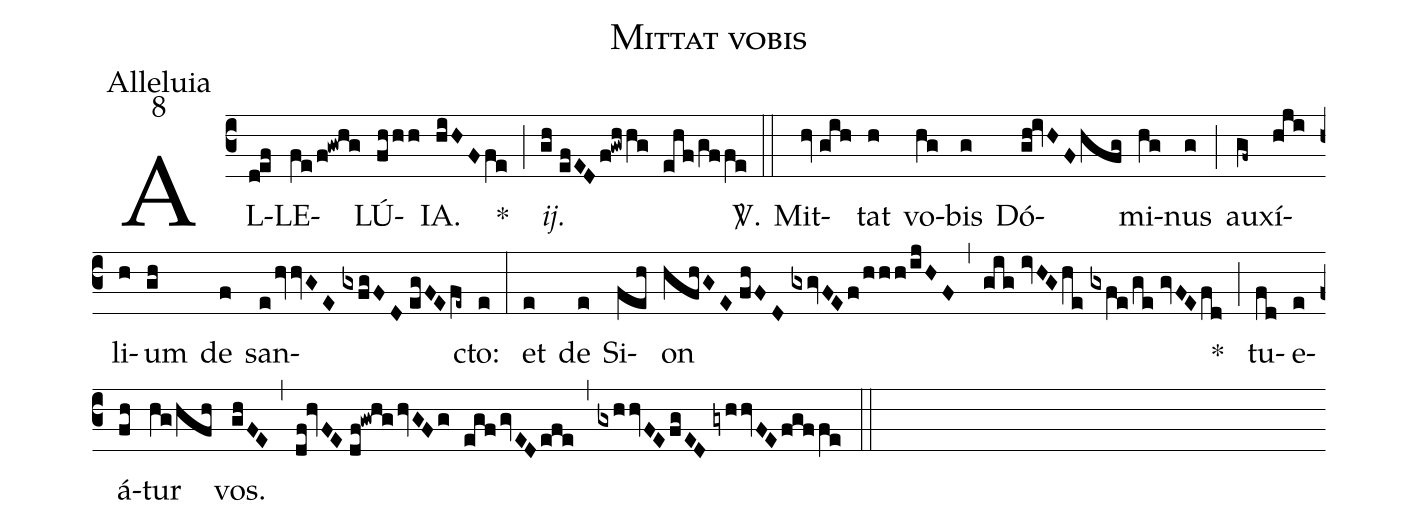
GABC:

name:Mittat vobis;
office-part:Alleluia;
mode:8;
%%
(c3) AL(d!ef)LE(fe/f!gwhg)LÚ(fhhh)IA.(hiHFfe) *(;) <i>ij.</i>(gh//efEDf!gwhhg ehf/gffe) <sp>V/</sp>.(::) Mit(hv//gih)tat(h) vo(hg)bis(g) Dó(gh!ivHFhfg)mi(hg)nus(g) (;) au(gf~)xí(hji)li(h)um(gh) de(f) san(ehvvGE//gxfgFD//egFEfe~)cto:(e) (:) et(e) de(e) Si(feh)on(hfhGE//fhFD//gxgvFEf/hhh/ijHF) (,) (gig//ivHGhe//gxfe/ge//gvFEfd) *(;) tu(fd)e(e)á(fh)tur(hg/hfh) vos.(ghFE) (,) (df!hvFE//df!gwhghvGFg egfgvEDefe) (,) (gxhhvFEfgED//gyhhvFEfgffe) (::)
